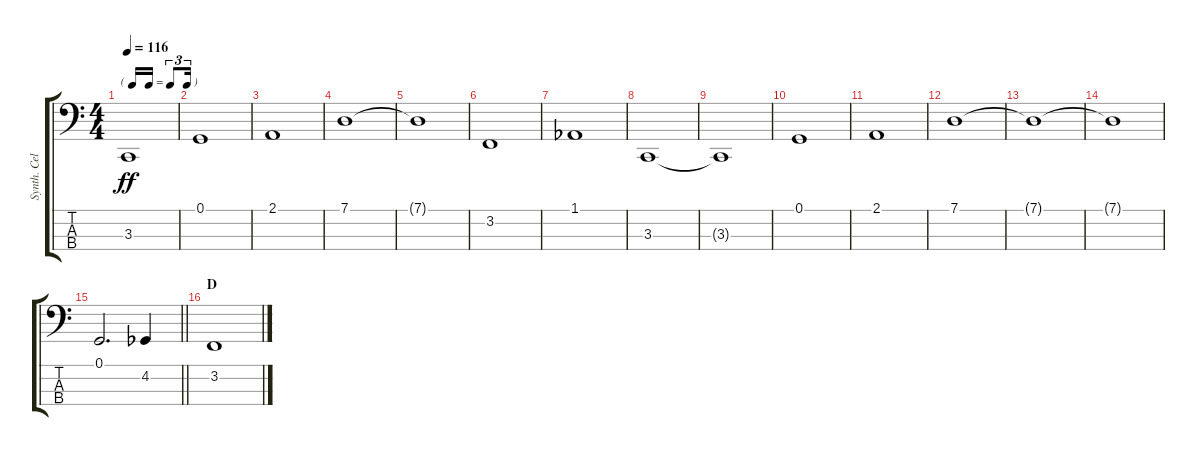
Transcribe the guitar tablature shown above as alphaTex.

\track ("Synth. Cello" "Synth. Cel") {instrument cello}
\staff {score tabs}
\tuning (G2 D2 A1 E1) {hide}
\ts (4 4)
\tf triplet16th
\tempo 116
\clef f4
\ks c
3.3{t}.1{dy ff} |
0.1.1 |
2.1.1 |
7.1.1 |
7.1{t}.1 |
3.2.1 |
1.1{acc b}.1 |
3.3.1 |
3.3{t}.1 |
0.1.1 |
2.1.1 |
7.1.1 |
7.1{t}.1 |
7.1{t}.1 |
\barLineRight lightlight
0.1.2{d} 4.2{acc b}.4 |
\section ("" "D")
3.2.1
